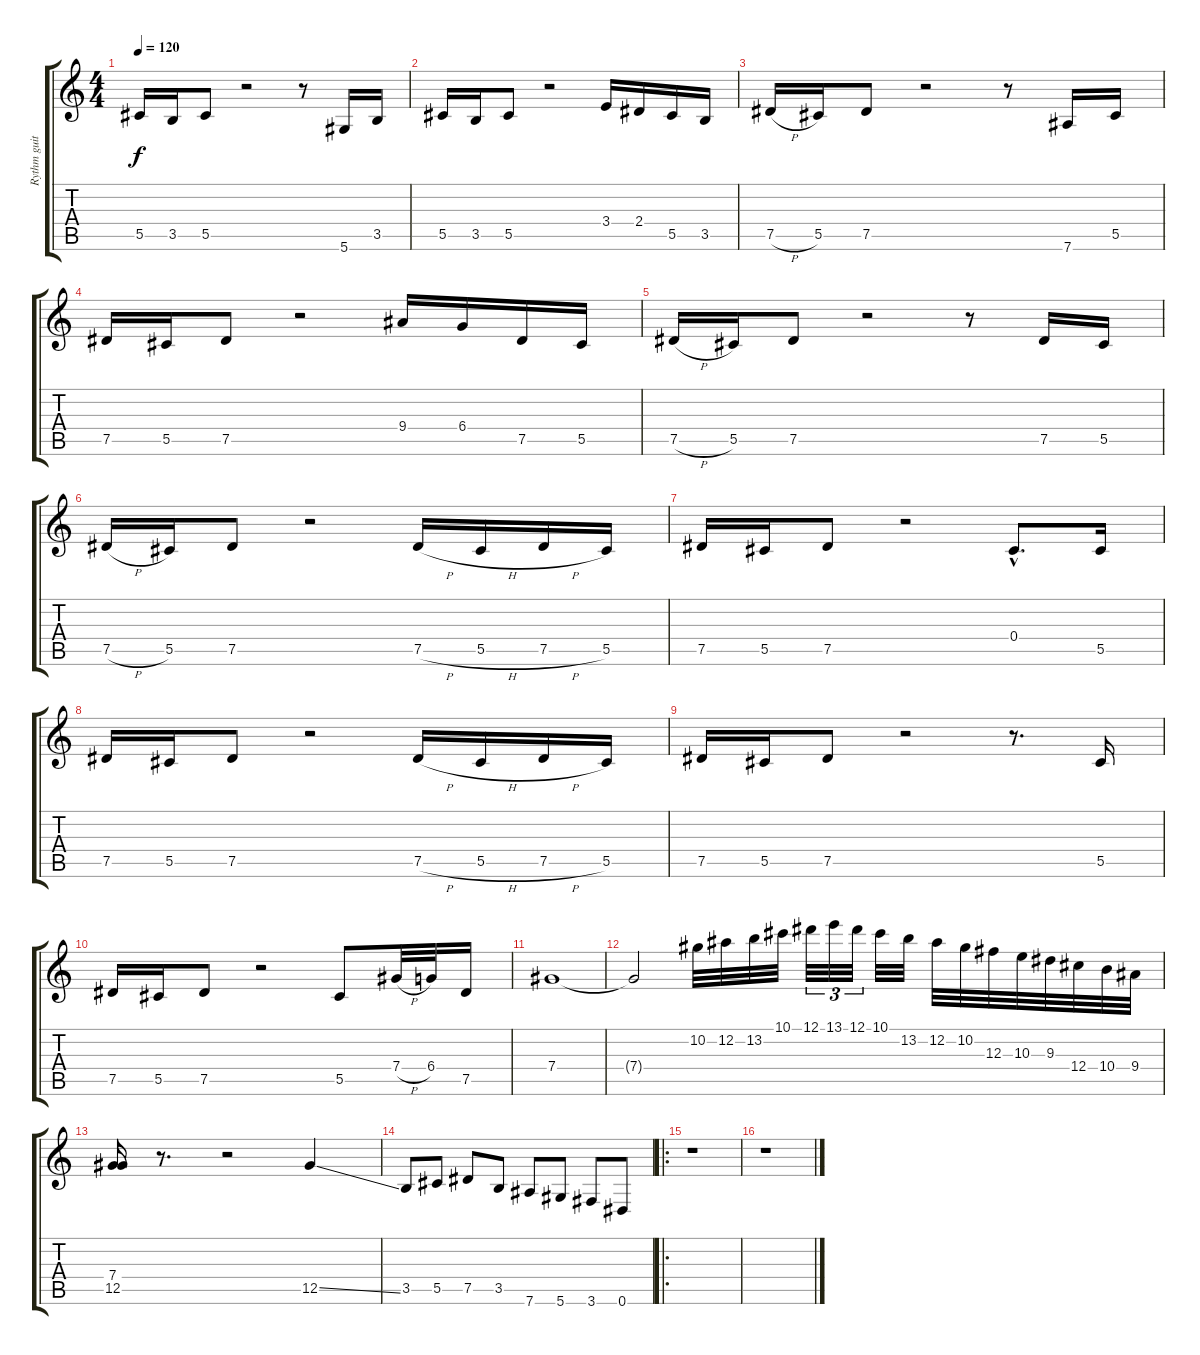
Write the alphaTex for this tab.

\track ("Rythm guitar" "Rythm guit") {instrument acousticguitarnylon}
\staff {score tabs}
\tuning (Eb4 Bb3 Gb3 Db3 Ab2 Eb2) {hide}
\ts (4 4)
\tempo 120
\clef g2
\ks c
5.5.16{dy f} 3.5.16 5.5.8 r.2 r.8 5.6.16 3.5.16 |
5.5.16 3.5.16 5.5.8 r.2 3.4.16 2.4.16 5.5.16 3.5.16 |
7.5{h}.16 5.5.16 7.5.8 r.2 r.8 7.6.16 5.5.16 |
7.5.16 5.5.16 7.5.8 r.2 9.4.16 6.4.16 7.5.16 5.5.16 |
7.5{h}.16 5.5.16 7.5.8 r.2 r.8 7.5.16 5.5.16 |
7.5{h}.16 5.5.16 7.5.8 r.2 7.5{h}.16 5.5{h}.16 7.5{h}.16 5.5.16 |
7.5.16 5.5.16 7.5.8 r.2 0.4{hac}.8{d} 5.5.16 |
7.5.16 5.5.16 7.5.8 r.2 7.5{h}.16 5.5{h}.16 7.5{h}.16 5.5.16 |
7.5.16 5.5.16 7.5.8 r.2 r.8{d} 5.5.16 |
7.5.16 5.5.16 7.5.8 r.2 5.5.8 7.4{h}.32 6.4.32 7.5.16 |
7.4.1 |
7.4{t}.2 10.2.32 12.2.32 13.2.32 10.1.32 12.1.32{tu (3 2)} 13.1.32{tu (3 2)} 12.1.32{tu (3 2)} 10.1.32 13.2.32 12.2.32 10.2.32 12.3.32 10.3.32 9.3.32 12.4.32 10.4.32 9.4.32 |
(7.4 12.5).16 r.8{d} r.2 12.5{ss}.4 |
3.5.8 5.5.8 7.5.8 3.5.8 7.6.8 5.6.8 3.6.8 0.6.8 |
\ro
r.1 |
r.1
